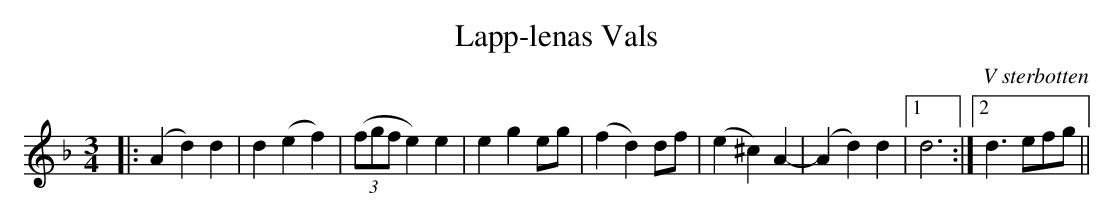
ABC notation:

X:1
T:Lapp-lenas Vals
O:V sterbotten
M:3/4
L:1/4
K:Dm
|: (Ad) d | d(ef) |(3(f/g/f/ e)e | eg e/g/ | (fd) d/f/ | (e^c)A- |(Ad)d |1 d3 :|2 d3/ e/f/g/ ||
